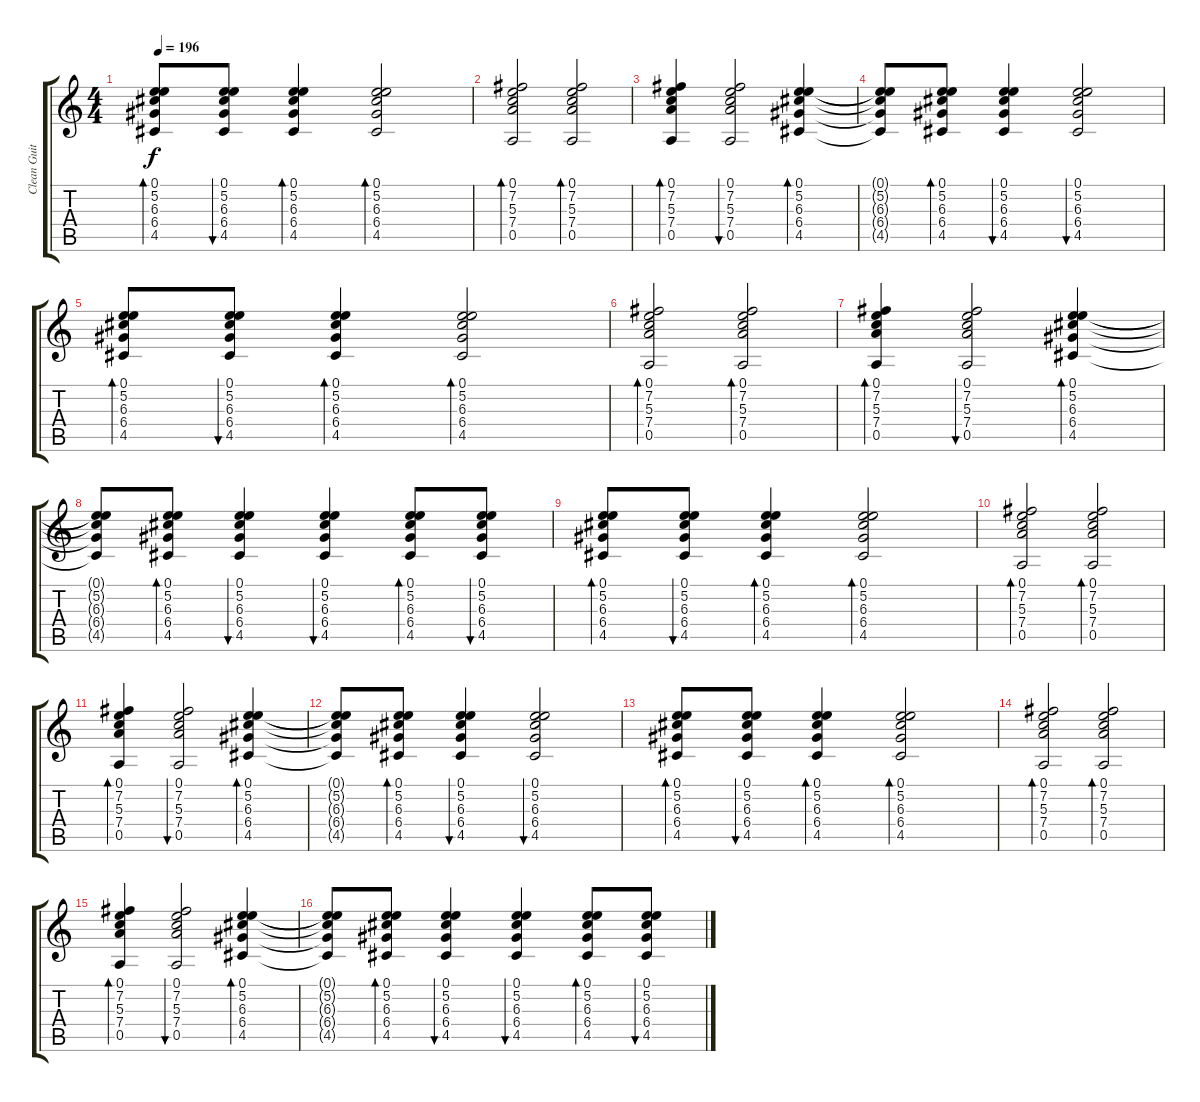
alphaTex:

\track ("Clean Guitar" "Clean Guit") {instrument acousticguitarsteel}
\staff {score tabs}
\tuning (E4 B3 G3 D3 A2 E2) {hide}
\ts (4 4)
\tempo 196
\clef g2
\ks c
(0.1 5.2 6.3 6.4 4.5).8{bd 30 dy f} (0.1 5.2 6.3 6.4 4.5).8{bu 30} (0.1 5.2 6.3 6.4 4.5).4{bd 60} (0.1 5.2 6.3 6.4 4.5).2{bd 60} |
(0.1 7.2 5.3 7.4 0.5).2{bd 120} (0.1 7.2 5.3 7.4 0.5).2{bd 60} |
(0.1 7.2 5.3 7.4 0.5).4{bd 60} (0.1 7.2 5.3 7.4 0.5).2{bu 60} (0.1 5.2 6.3 6.4 4.5).4{bd 60} |
(0.1{t} 5.2{t} 6.3{t} 6.4{t} 4.5{t}).8 (0.1 5.2 6.3 6.4 4.5).8{bd 30} (0.1 5.2 6.3 6.4 4.5).4{bu 30} (0.1 5.2 6.3 6.4 4.5).2{bu 60} |
(0.1 5.2 6.3 6.4 4.5).8{bd 30} (0.1 5.2 6.3 6.4 4.5).8{bu 30} (0.1 5.2 6.3 6.4 4.5).4{bd 60} (0.1 5.2 6.3 6.4 4.5).2{bd 60} |
(0.1 7.2 5.3 7.4 0.5).2{bd 120} (0.1 7.2 5.3 7.4 0.5).2{bd 60} |
(0.1 7.2 5.3 7.4 0.5).4{bd 60} (0.1 7.2 5.3 7.4 0.5).2{bu 60} (0.1 5.2 6.3 6.4 4.5).4{bd 60} |
(0.1{t} 5.2{t} 6.3{t} 6.4{t} 4.5{t}).8 (0.1 5.2 6.3 6.4 4.5).8{bd 30} (0.1 5.2 6.3 6.4 4.5).4{bu 30} (0.1 5.2 6.3 6.4 4.5).4{bu 60} (0.1 5.2 6.3 6.4 4.5).8{bd 30} (0.1 5.2 6.3 6.4 4.5).8{bu 30} |
(0.1 5.2 6.3 6.4 4.5).8{bd 30} (0.1 5.2 6.3 6.4 4.5).8{bu 30} (0.1 5.2 6.3 6.4 4.5).4{bd 60} (0.1 5.2 6.3 6.4 4.5).2{bd 60} |
(0.1 7.2 5.3 7.4 0.5).2{bd 120} (0.1 7.2 5.3 7.4 0.5).2{bd 60} |
(0.1 7.2 5.3 7.4 0.5).4{bd 60} (0.1 7.2 5.3 7.4 0.5).2{bu 60} (0.1 5.2 6.3 6.4 4.5).4{bd 60} |
(0.1{t} 5.2{t} 6.3{t} 6.4{t} 4.5{t}).8 (0.1 5.2 6.3 6.4 4.5).8{bd 30} (0.1 5.2 6.3 6.4 4.5).4{bu 30} (0.1 5.2 6.3 6.4 4.5).2{bu 60} |
(0.1 5.2 6.3 6.4 4.5).8{bd 30} (0.1 5.2 6.3 6.4 4.5).8{bu 30} (0.1 5.2 6.3 6.4 4.5).4{bd 60} (0.1 5.2 6.3 6.4 4.5).2{bd 60} |
(0.1 7.2 5.3 7.4 0.5).2{bd 120} (0.1 7.2 5.3 7.4 0.5).2{bd 60} |
(0.1 7.2 5.3 7.4 0.5).4{bd 60} (0.1 7.2 5.3 7.4 0.5).2{bu 60} (0.1 5.2 6.3 6.4 4.5).4{bd 60} |
(0.1{t} 5.2{t} 6.3{t} 6.4{t} 4.5{t}).8 (0.1 5.2 6.3 6.4 4.5).8{bd 30} (0.1 5.2 6.3 6.4 4.5).4{bu 30} (0.1 5.2 6.3 6.4 4.5).4{bu 60} (0.1 5.2 6.3 6.4 4.5).8{bd 30} (0.1 5.2 6.3 6.4 4.5).8{bu 30}
